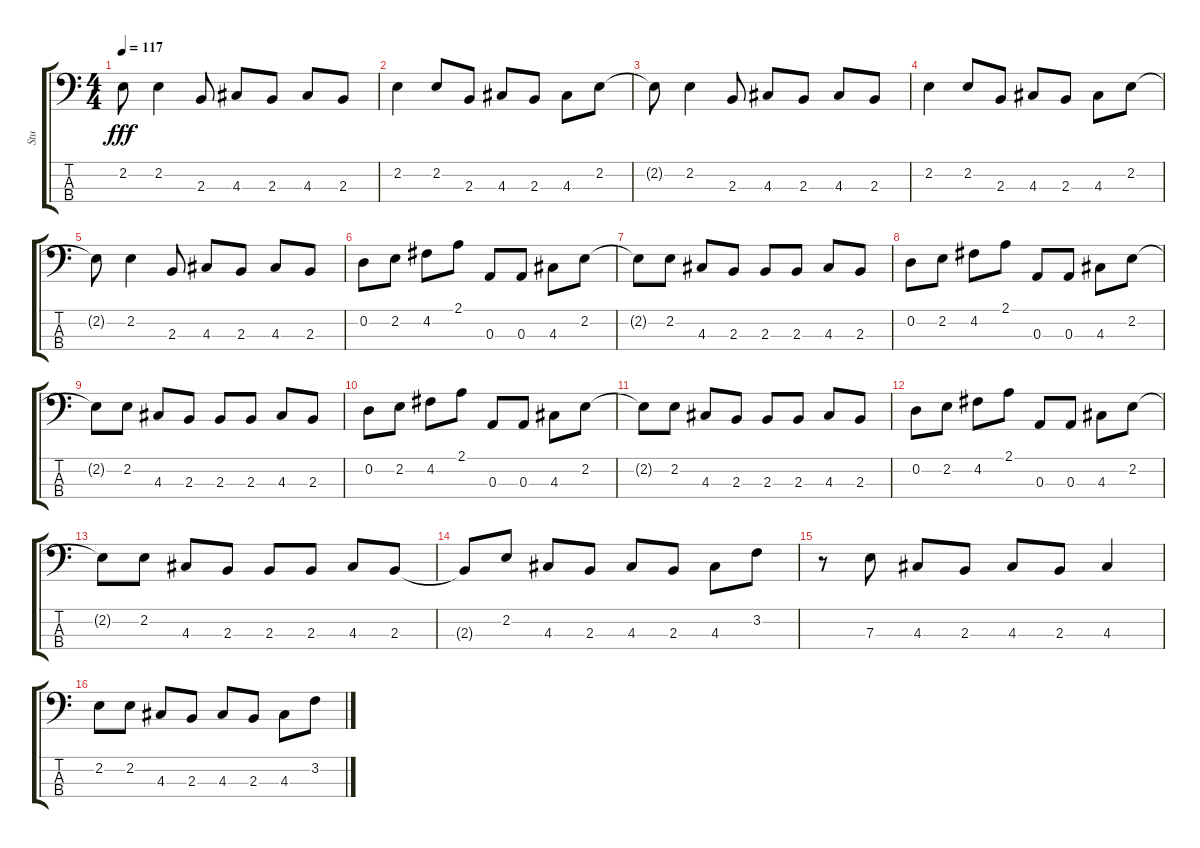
\track ("Stu" "Stu") {instrument electricbassfinger}
\staff {score tabs}
\tuning (G2 D2 A1 E1) {hide}
\ts (4 4)
\tempo 117
\clef f4
\ks c
2.2{t}.8{dy fff} 2.2.4 2.3.8 4.3.8 2.3.8 4.3.8 2.3.8 |
2.2.4 2.2.8 2.3.8 4.3.8 2.3.8 4.3.8 2.2.8 |
2.2{t}.8 2.2.4 2.3.8 4.3.8 2.3.8 4.3.8 2.3.8 |
2.2.4 2.2.8 2.3.8 4.3.8 2.3.8 4.3.8 2.2.8 |
2.2{t}.8 2.2.4 2.3.8 4.3.8 2.3.8 4.3.8 2.3.8 |
0.2.8 2.2.8 4.2.8 2.1.8 0.3.8 0.3.8 4.3.8 2.2.8 |
2.2{t}.8 2.2.8 4.3.8 2.3.8 2.3.8 2.3.8 4.3.8 2.3.8 |
0.2.8 2.2.8 4.2.8 2.1.8 0.3.8 0.3.8 4.3.8 2.2.8 |
2.2{t}.8 2.2.8 4.3.8 2.3.8 2.3.8 2.3.8 4.3.8 2.3.8 |
0.2.8 2.2.8 4.2.8 2.1.8 0.3.8 0.3.8 4.3.8 2.2.8 |
2.2{t}.8 2.2.8 4.3.8 2.3.8 2.3.8 2.3.8 4.3.8 2.3.8 |
0.2.8 2.2.8 4.2.8 2.1.8 0.3.8 0.3.8 4.3.8 2.2.8 |
2.2{t}.8 2.2.8 4.3.8 2.3.8 2.3.8 2.3.8 4.3.8 2.3.8 |
2.3{t}.8 2.2.8 4.3.8 2.3.8 4.3.8 2.3.8 4.3.8 3.2.8 |
r.8 7.3.8 4.3.8 2.3.8 4.3.8 2.3.8 4.3.4 |
2.2.8 2.2.8 4.3.8 2.3.8 4.3.8 2.3.8 4.3.8 3.2.8
